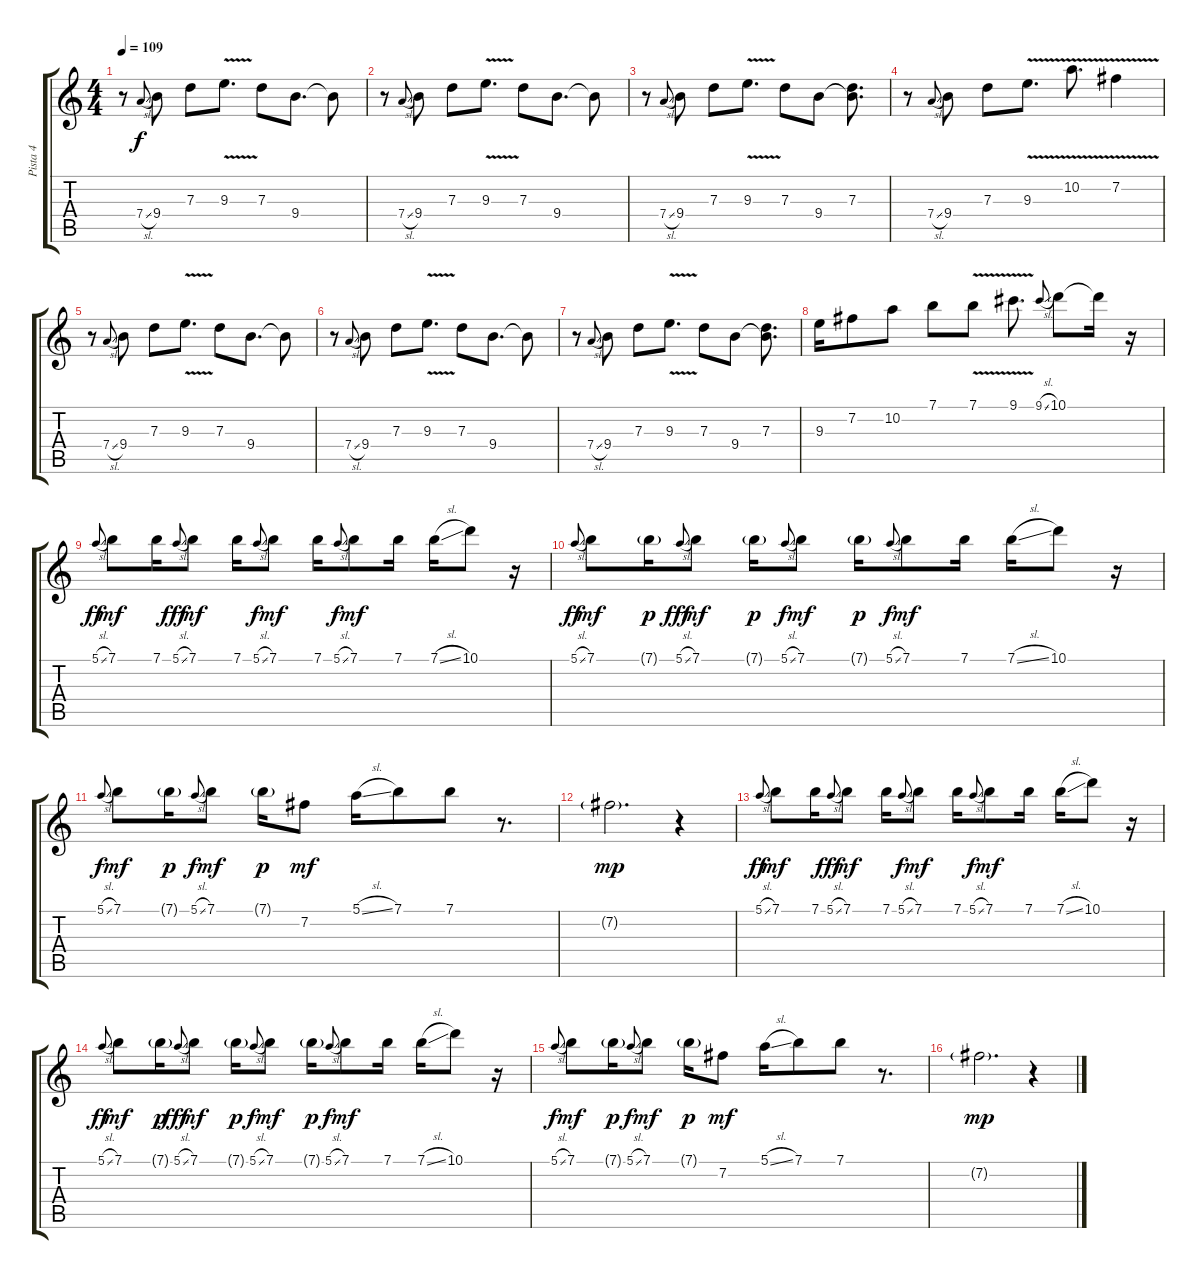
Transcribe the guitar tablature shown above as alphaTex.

\track ("Pista 4" "Pista 4") {instrument electricguitarjazz}
\staff {score tabs}
\tuning (E4 B3 G3 D3 A2 E2) {hide}
\ts (4 4)
\tempo 109
\clef g2
\ks c
r.8{dy f volume 10} 7.4{sl}.8{gr onbeat} 9.4.8 7.3.8 9.3{v}.8{d} 7.3.8 9.4.8{d} 9.4{t}.8 |
r.8{volume 10} 7.4{sl}.8{gr onbeat} 9.4.8 7.3.8 9.3{v}.8{d} 7.3.8 9.4.8{d} 9.4{t}.8 |
r.8{volume 10} 7.4{sl}.8{gr onbeat} 9.4.8 7.3.8 9.3{v}.8{d} 7.3.8 9.4.8 (7.3 9.4{t}).8{d} |
r.8{volume 10} 7.4{sl}.8{gr onbeat} 9.4.8 7.3.8 9.3{v}.8{d} 10.2{v}.8{d} 7.2{v}.4 |
r.8{volume 10} 7.4{sl}.8{gr onbeat} 9.4.8 7.3.8 9.3{v}.8{d} 7.3.8 9.4.8{d} 9.4{t}.8 |
r.8{volume 10} 7.4{sl}.8{gr onbeat} 9.4.8 7.3.8 9.3{v}.8{d} 7.3.8 9.4.8{d} 9.4{t}.8 |
r.8{volume 10} 7.4{sl}.8{gr onbeat} 9.4.8 7.3.8 9.3{v}.8{d} 7.3.8 9.4.8 (7.3 9.4{t}).8{d} |
9.3.16 7.2.8 10.2.8 7.1.8 7.1{v}.8 9.1{v}.8{d} 9.1{sl}.8{gr onbeat} 10.1.8 10.1{t}.16 r.16 |
5.1{sl}.8{gr onbeat dy ff} 7.1.8{dy mf} 7.1.16 5.1{sl}.8{gr onbeat dy fff} 7.1.8{dy mf} 7.1.16 5.1{sl}.8{gr onbeat dy f} 7.1.8{dy mf} 7.1.16 5.1{sl}.8{gr onbeat dy f} 7.1.8{dy mf} 7.1.16 7.1{sl}.16 10.1.8 r.16 |
5.1{sl}.8{gr onbeat dy ff} 7.1.8{dy mf} 7.1{g}.16{dy p} 5.1{sl}.8{gr onbeat dy fff} 7.1.8{dy mf} 7.1{g}.16{dy p} 5.1{sl}.8{gr onbeat dy f} 7.1.8{dy mf} 7.1{g}.16{dy p} 5.1{sl}.8{gr onbeat dy f} 7.1.8{dy mf} 7.1.16 7.1{sl}.16 10.1.8 r.16 |
5.1{sl}.8{gr onbeat dy f} 7.1.8{dy mf} 7.1{g}.16{dy p} 5.1{sl}.8{gr onbeat dy f} 7.1.8{dy mf} 7.1{g}.16{dy p} 7.2.8{dy mf} 5.1{sl}.16 7.1.8 7.1.8 r.8{d} |
7.2{g}.2{d dy mp} r.4 |
5.1{sl}.8{gr onbeat dy ff} 7.1.8{dy mf} 7.1.16 5.1{sl}.8{gr onbeat dy fff} 7.1.8{dy mf} 7.1.16 5.1{sl}.8{gr onbeat dy f} 7.1.8{dy mf} 7.1.16 5.1{sl}.8{gr onbeat dy f} 7.1.8{dy mf} 7.1.16 7.1{sl}.16 10.1.8 r.16 |
5.1{sl}.8{gr onbeat dy ff} 7.1.8{dy mf} 7.1{g}.16{dy p} 5.1{sl}.8{gr onbeat dy fff} 7.1.8{dy mf} 7.1{g}.16{dy p} 5.1{sl}.8{gr onbeat dy f} 7.1.8{dy mf} 7.1{g}.16{dy p} 5.1{sl}.8{gr onbeat dy f} 7.1.8{dy mf} 7.1.16 7.1{sl}.16 10.1.8 r.16 |
5.1{sl}.8{gr onbeat dy f} 7.1.8{dy mf} 7.1{g}.16{dy p} 5.1{sl}.8{gr onbeat dy f} 7.1.8{dy mf} 7.1{g}.16{dy p} 7.2.8{dy mf} 5.1{sl}.16 7.1.8 7.1.8 r.8{d} |
7.2{g}.2{d dy mp} r.4
